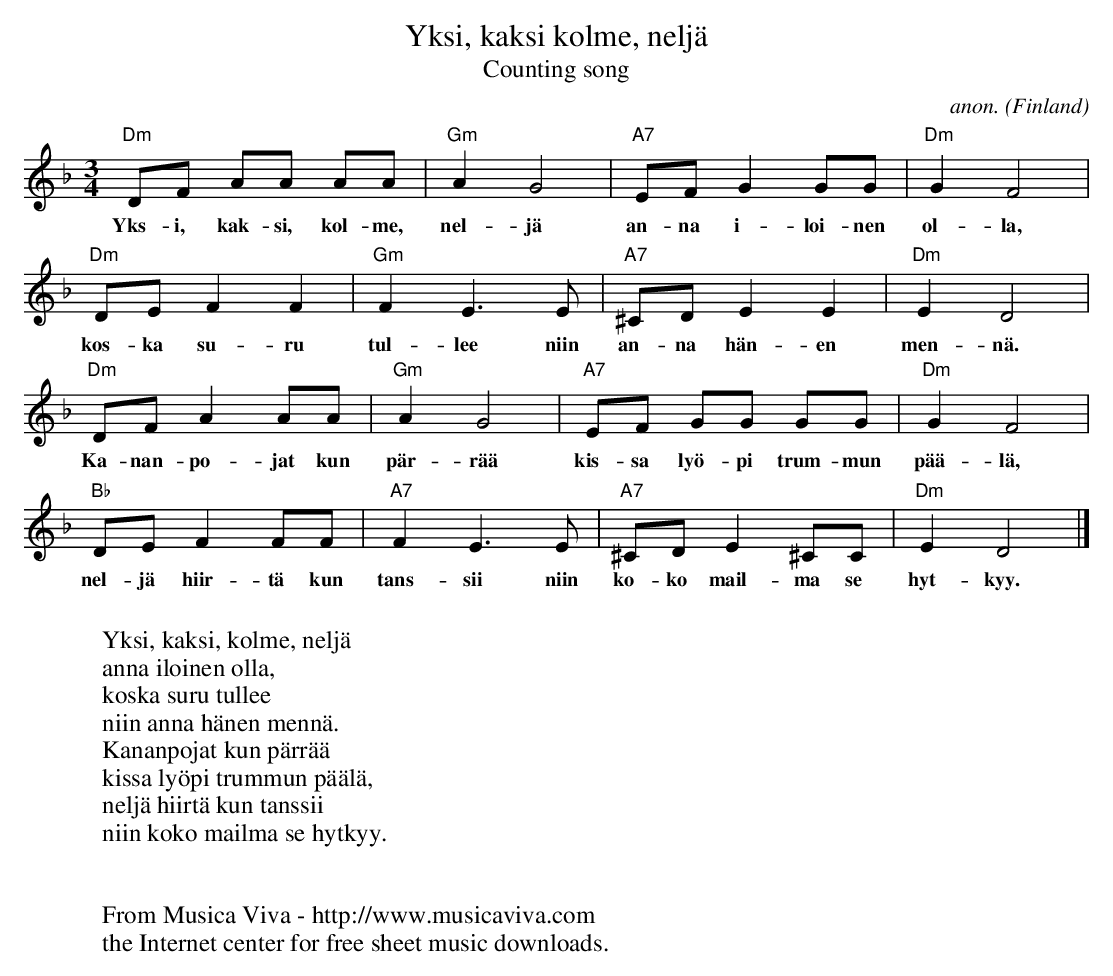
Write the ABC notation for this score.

X:1
T:Yksi, kaksi kolme, nelj\"a
T:Counting song
C:anon.
O:Finland
M:3/4
L:1/8
K:Dm
"Dm"DF AA AA|"Gm"A2G4|"A7"EF G2 GG|"Dm"G2F4|
w:Yks-i, kak-si, kol-me, nel-j\"a an-na i-loi-nen ol-la,
 "Dm"DE F2 F2|"Gm"F2 E3 E|"A7"^CD E2 E2|"Dm"E2D4|
w:kos-ka su-ru tul-lee niin an-na h\"an-en men-n\"a.
"Dm"DF A2 AA|"Gm"A2G4|"A7"EF GG GG|"Dm"G2F4|
w:Ka-nan-po-jat kun p\"ar-r\"a\"a kis-sa ly\"o-pi trum-mun p\"a\"a-l\"a,
"Bb"DE F2 FF|"A7"F2 E3 E|"A7"^CD E2 ^CC|"Dm"E2D4|]
w:nel-j\"a hiir-t\"a kun tans-sii niin ko-ko mail-ma se hyt-kyy.
W:
W:Yksi, kaksi, kolme, nelj\"a
W:anna iloinen olla,
W:koska suru tullee
W:niin anna h\"anen menn\"a.
W:Kananpojat kun p\"arr\"a\"a
W:kissa ly\"opi trummun p\"a\"al\"a,
W:nelj\"a hiirt\"a kun tanssii
W:niin koko mailma se hytkyy.
W:
W:
W:  From Musica Viva - http://www.musicaviva.com
W:  the Internet center for free sheet music downloads.
